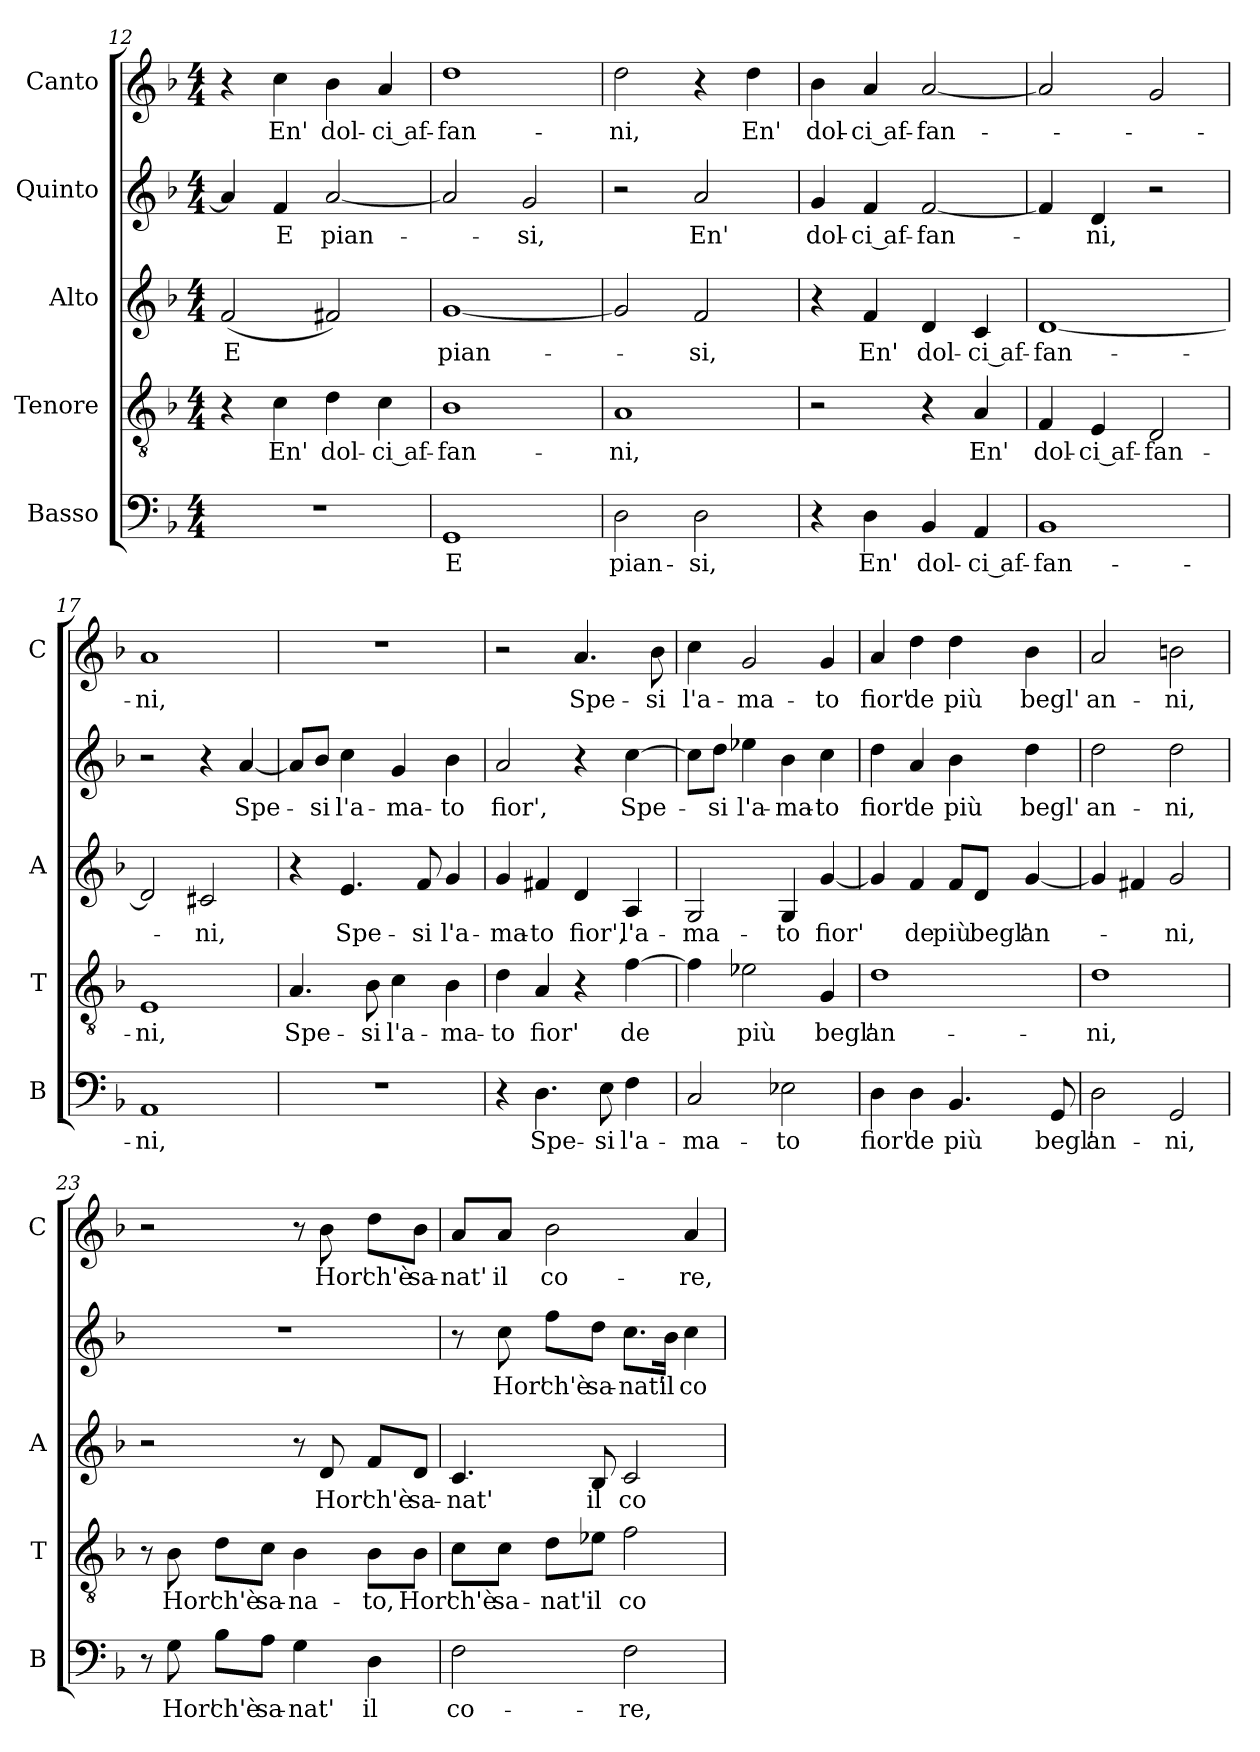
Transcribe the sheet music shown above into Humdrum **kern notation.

**kern	**text	**kern	**text	**kern	**text	**kern	**text	**kern	**text
*part5	*part5	*part4	*part4	*part3	*part3	*part2	*part2	*part1	*part1
*staff5	*staff5	*staff4	*staff4	*staff3	*staff3	*staff2	*staff2	*staff1	*staff1
*I"Basso	*	*I"Tenore	*	*I"Alto	*	*I"Quinto	*	*I"Canto	*
*I'B	*	*I'T	*	*I'A	*	*	*	*I'C	*
*clefF4	*	*clefGv2	*	*clefG2	*	*clefG2	*	*clefG2	*
*k[b-]	*	*k[b-]	*	*k[b-]	*	*k[b-]	*	*k[b-]	*
*F:	*	*F:	*	*F:	*	*F:	*	*F:	*
*M4/4	*	*M4/4	*	*M4/4	*	*M4/4	*	*M4/4	*
=12	=12	=12	=12	=12	=12	=12	=12	=12	=12
!	!	!	!	!	!LO:LY:b	!	!	!	!
1r	.	4r	.	(<2f/	E	4a/]	.	4r	.
!	!	!	!LO:LY:b	!	!	!	!LO:LY:b	!	!LO:LY:b
.	.	4c\	En'	.	.	4f/	E	4cc\	En'
!	!	!	!LO:LY:b	!	!	!	!LO:LY:b	!	!LO:LY:b
.	.	4d\	dol-	2f#X/)	.	[2a/	pian-	4b-\	dol-
!	!	!	!LO:LY:b	!	!	!	!	!	!LO:LY:b
.	.	4c\	-ci af-	.	.	.	.	4a/	-ci af-
!!LO:PB:g=z
=13	=13	=13	=13	=13	=13	=13	=13	=13	=13
!	!LO:LY:b	!	!LO:LY:b	!	!LO:LY:b	!	!	!	!LO:LY:b
1GG	E	1B-	-fan-	[1g	pian-	2a/]	.	1dd	-fan-
!	!	!	!	!	!	!	!LO:LY:b	!	!
.	.	.	.	.	.	2g/	-si,	.	.
=14	=14	=14	=14	=14	=14	=14	=14	=14	=14
!	!LO:LY:b	!	!LO:LY:b	!	!	!	!	!	!LO:LY:b
2D\	pian-	1A	-ni,	2g/]	.	2r	.	2dd\	-ni,
!	!LO:LY:b	!	!	!	!LO:LY:b	!	!LO:LY:b	!	!
2D\	-si,	.	.	2f/	-si,	2a/	En'	4r	.
!	!	!	!	!	!	!	!	!	!LO:LY:b
.	.	.	.	.	.	.	.	4dd\	En'
=15	=15	=15	=15	=15	=15	=15	=15	=15	=15
!	!	!	!	!	!	!	!LO:LY:b	!	!LO:LY:b
4r	.	2r	.	4r	.	4g/	dol-	4b-\	dol-
!	!LO:LY:b	!	!	!	!LO:LY:b	!	!LO:LY:b	!	!LO:LY:b
4D\	En'	.	.	4f/	En'	4f/	-ci af-	4a/	-ci af-
!	!LO:LY:b	!	!	!	!LO:LY:b	!	!LO:LY:b	!	!LO:LY:b
4BB-/	dol-	4r	.	4d/	dol-	[2f/	-fan-	[2a/	-fan-
!	!LO:LY:b	!	!LO:LY:b	!	!LO:LY:b	!	!	!	!
4AA/	-ci af-	4A/	En'	4c/	-ci af-	.	.	.	.
=16	=16	=16	=16	=16	=16	=16	=16	=16	=16
!	!LO:LY:b	!	!LO:LY:b	!	!LO:LY:b	!	!	!	!
1BB-	-fan-	4F/	dol-	[1d	-fan-	4f/]	.	2a/]	.
!	!	!	!LO:LY:b	!	!	!	!LO:LY:b	!	!
.	.	4E/	-ci af-	.	.	4d/	-ni,	.	.
!	!	!	!LO:LY:b	!	!	!	!	!	!
.	.	2D/	-fan-	.	.	2r	.	2g/	.
=17	=17	=17	=17	=17	=17	=17	=17	=17	=17
!	!LO:LY:b	!	!LO:LY:b	!	!	!	!	!	!LO:LY:b
1AA	-ni,	1E	-ni,	2d/]	.	2r	.	1a	-ni,
!	!	!	!	!	!LO:LY:b	!	!	!	!
.	.	.	.	2c#X/	-ni,	4r	.	.	.
!	!	!	!	!	!	!	!LO:LY:b	!	!
.	.	.	.	.	.	[4a/	Spe-	.	.
=18	=18	=18	=18	=18	=18	=18	=18	=18	=18
!	!	!	!LO:LY:b	!	!	!	!	!	!
1r	.	4.A/	Spe-	4r	.	8a/L]	.	1r	.
!	!	!	!	!	!	!	!LO:LY:b	!	!
.	.	.	.	.	.	8b-/J	-si	.	.
!	!	!	!	!	!LO:LY:b	!	!LO:LY:b	!	!
.	.	.	.	4.e/	Spe-	4cc\	l'a-	.	.
!	!	!	!LO:LY:b	!	!	!	!	!	!
.	.	8B-\	-si	.	.	.	.	.	.
!	!	!	!LO:LY:b	!	!	!	!LO:LY:b	!	!
.	.	4c\	l'a-	.	.	4g/	-ma-	.	.
!	!	!	!	!	!LO:LY:b	!	!	!	!
.	.	.	.	8f/	-si	.	.	.	.
!	!	!	!LO:LY:b	!	!LO:LY:b	!	!LO:LY:b	!	!
.	.	4B-\	-ma-	4g/	l'a-	4b-\	-to	.	.
=19	=19	=19	=19	=19	=19	=19	=19	=19	=19
!	!	!	!LO:LY:b	!	!LO:LY:b	!	!LO:LY:b	!	!
4r	.	4d\	-to	4g/	-ma-	2a/	fior',	2r	.
!	!LO:LY:b	!	!LO:LY:b	!	!LO:LY:b	!	!	!	!
4.D\	Spe-	4A/	fior'	4f#X/	-to	.	.	.	.
!	!	!	!	!	!LO:LY:b	!	!	!	!LO:LY:b
.	.	4r	.	4d/	fior',	4r	.	4.a/	Spe-
!	!LO:LY:b	!	!	!	!	!	!	!	!
8E\	-si	.	.	.	.	.	.	.	.
!	!LO:LY:b	!	!LO:LY:b	!	!LO:LY:b	!	!LO:LY:b	!	!
4F\	l'a-	[4f\	de	4A/	l'a-	[4cc\	Spe-	.	.
!	!	!	!	!	!	!	!	!	!LO:LY:b
.	.	.	.	.	.	.	.	8b-\	-si
!!LO:LB:g=z
=20	=20	=20	=20	=20	=20	=20	=20	=20	=20
!	!LO:LY:b	!	!	!	!LO:LY:b	!	!	!	!LO:LY:b
2C/	-ma-	4f\]	.	2G/	-ma-	8cc\L]	.	4cc\	l'a-
!	!	!	!	!	!	!	!LO:LY:b	!	!
.	.	.	.	.	.	8dd\J	-si	.	.
!	!	!	!LO:LY:b	!	!	!	!LO:LY:b	!	!LO:LY:b
.	.	2e-X\	più	.	.	4ee-X\	l'a-	2g/	-ma-
!	!LO:LY:b	!	!	!	!LO:LY:b	!	!LO:LY:b	!	!
2E-X\	-to	.	.	4G/	-to	4b-\	-ma-	.	.
!	!	!	!LO:LY:b	!	!LO:LY:b	!	!LO:LY:b	!	!LO:LY:b
.	.	4G/	begl'	[4g/	fior'	4cc\	-to	4g/	-to
=21	=21	=21	=21	=21	=21	=21	=21	=21	=21
!	!LO:LY:b	!	!LO:LY:b	!	!	!	!LO:LY:b	!	!LO:LY:b
4D\	fior'	1d	an-	4g/]	.	4dd\	fior'	4a/	fior'
!	!LO:LY:b	!	!	!	!LO:LY:b	!	!LO:LY:b	!	!LO:LY:b
4D\	de	.	.	4f/	de	4a/	de	4dd\	de
!	!LO:LY:b	!	!	!	!LO:LY:b	!	!LO:LY:b	!	!LO:LY:b
4.BB-/	più	.	.	8f/L	più	4b-\	più	4dd\	più
!	!	!	!	!	!LO:LY:b	!	!	!	!
.	.	.	.	8d/J	begl'	.	.	.	.
!	!	!	!	!	!LO:LY:b	!	!LO:LY:b	!	!LO:LY:b
.	.	.	.	[4g/	an-	4dd\	begl'	4b-\	begl'
!	!LO:LY:b	!	!	!	!	!	!	!	!
8GG/	begl'	.	.	.	.	.	.	.	.
=22	=22	=22	=22	=22	=22	=22	=22	=22	=22
!	!LO:LY:b	!	!LO:LY:b	!	!	!	!LO:LY:b	!	!LO:LY:b
2D\	an-	1d	-ni,	4g/]	.	2dd\	an-	2a/	an-
.	.	.	.	4f#X/	.	.	.	.	.
!	!LO:LY:b	!	!	!	!LO:LY:b	!	!LO:LY:b	!	!LO:LY:b
2GG/	-ni,	.	.	2g/	-ni,	2dd\	-ni,	2bn\	-ni,
=23	=23	=23	=23	=23	=23	=23	=23	=23	=23
8r	.	8r	.	2r	.	1r	.	2r	.
!	!LO:LY:b	!	!LO:LY:b	!	!	!	!	!	!
8G\	Hor'	8B-\	Hor'	.	.	.	.	.	.
!	!LO:LY:b	!	!LO:LY:b	!	!	!	!	!	!
8B-\L	ch'è	8d\L	ch'è	.	.	.	.	.	.
!	!LO:LY:b	!	!LO:LY:b	!	!	!	!	!	!
8A\J	sa-	8c\J	sa-	.	.	.	.	.	.
!	!LO:LY:b	!	!LO:LY:b	!	!	!	!	!	!
4G\	-nat'	4B-\	-na-	8r	.	.	.	8r	.
!	!	!	!	!	!LO:LY:b	!	!	!	!LO:LY:b
.	.	.	.	8d/	Hor'	.	.	8b-\	Hor'
!	!LO:LY:b	!	!LO:LY:b	!	!LO:LY:b	!	!	!	!LO:LY:b
4D\	il	8B-\L	-to,	8f/L	ch'è	.	.	8dd\L	ch'è
!	!	!	!LO:LY:b	!	!LO:LY:b	!	!	!	!LO:LY:b
.	.	8B-\J	Hor'	8d/J	sa-	.	.	8b-\J	sa-
=24	=24	=24	=24	=24	=24	=24	=24	=24	=24
!	!LO:LY:b	!	!LO:LY:b	!	!LO:LY:b	!	!	!	!LO:LY:b
2F\	co-	8c\L	ch'è	4.c/	-nat'	8r	.	8a/L	-nat'
!	!	!	!LO:LY:b	!	!	!	!LO:LY:b	!	!LO:LY:b
.	.	8c\J	sa-	.	.	8cc\	Hor'	8a/J	il
!	!	!	!LO:LY:b	!	!	!	!LO:LY:b	!	!LO:LY:b
.	.	8d\L	-nat'	.	.	8ff\L	ch'è	2b-\	co-
!	!	!	!LO:LY:b	!	!LO:LY:b	!	!LO:LY:b	!	!
.	.	8e-X\J	il	8B-/	il	8dd\J	sa-	.	.
!	!LO:LY:b	!	!LO:LY:b	!	!LO:LY:b	!	!LO:LY:b	!	!
2F\	-re,	2f\	co-	2c/	co-	8.cc\L	-nat'	.	.
!	!	!	!	!	!	!	!LO:LY:b	!	!
.	.	.	.	.	.	16b-\Jk	il	.	.
!	!	!	!	!	!	!	!LO:LY:b	!	!LO:LY:b
.	.	.	.	.	.	4cc\	co-	4a/	-re,
=	=	=	=	=	=	=	=	=	=
*-	*-	*-	*-	*-	*-	*-	*-	*-	*-
